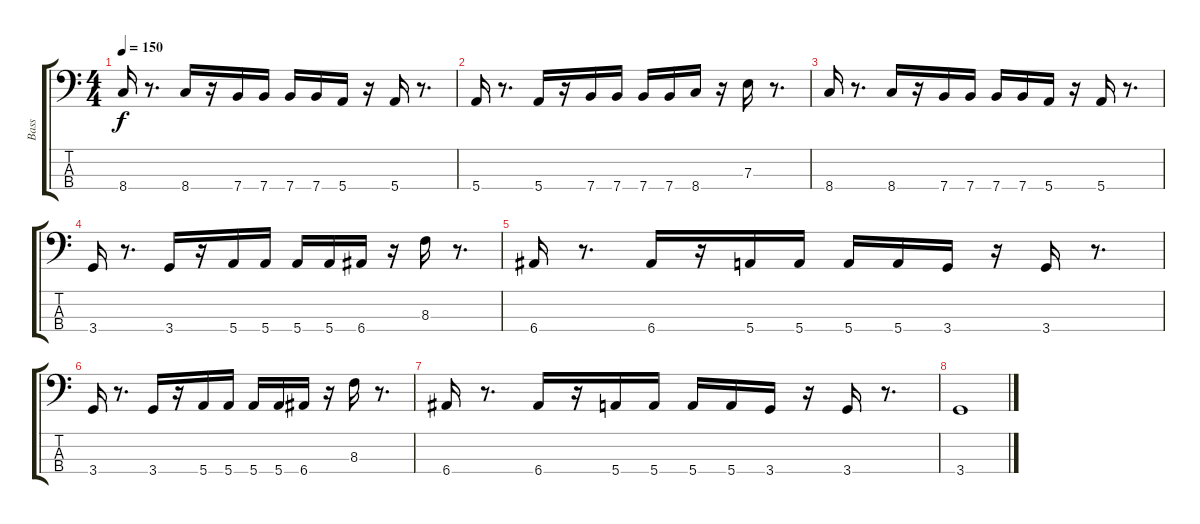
\track ("Bass" "Bass") {instrument electricbassfinger}
\staff {score tabs}
\tuning (G2 D2 A1 E1) {hide}
\ts (4 4)
\tempo 150
\clef f4
\ks c
8.4.16{dy f} r.8{d} 8.4.16 r.16 7.4.16 7.4.16 7.4.16 7.4.16 5.4.16 r.16 5.4.16 r.8{d} |
5.4.16 r.8{d} 5.4.16 r.16 7.4.16 7.4.16 7.4.16 7.4.16 8.4.16 r.16 7.3.16 r.8{d} |
8.4.16 r.8{d} 8.4.16 r.16 7.4.16 7.4.16 7.4.16 7.4.16 5.4.16 r.16 5.4.16 r.8{d} |
3.4.16 r.8{d} 3.4.16 r.16 5.4.16 5.4.16 5.4.16 5.4.16 6.4.16 r.16 8.3.16 r.8{d} |
6.4.16 r.8{d} 6.4.16 r.16 5.4.16 5.4.16 5.4.16 5.4.16 3.4.16 r.16 3.4.16 r.8{d} |
3.4.16 r.8{d} 3.4.16 r.16 5.4.16 5.4.16 5.4.16 5.4.16 6.4.16 r.16 8.3.16 r.8{d} |
6.4.16 r.8{d} 6.4.16 r.16 5.4.16 5.4.16 5.4.16 5.4.16 3.4.16 r.16 3.4.16 r.8{d} |
3.4.1
